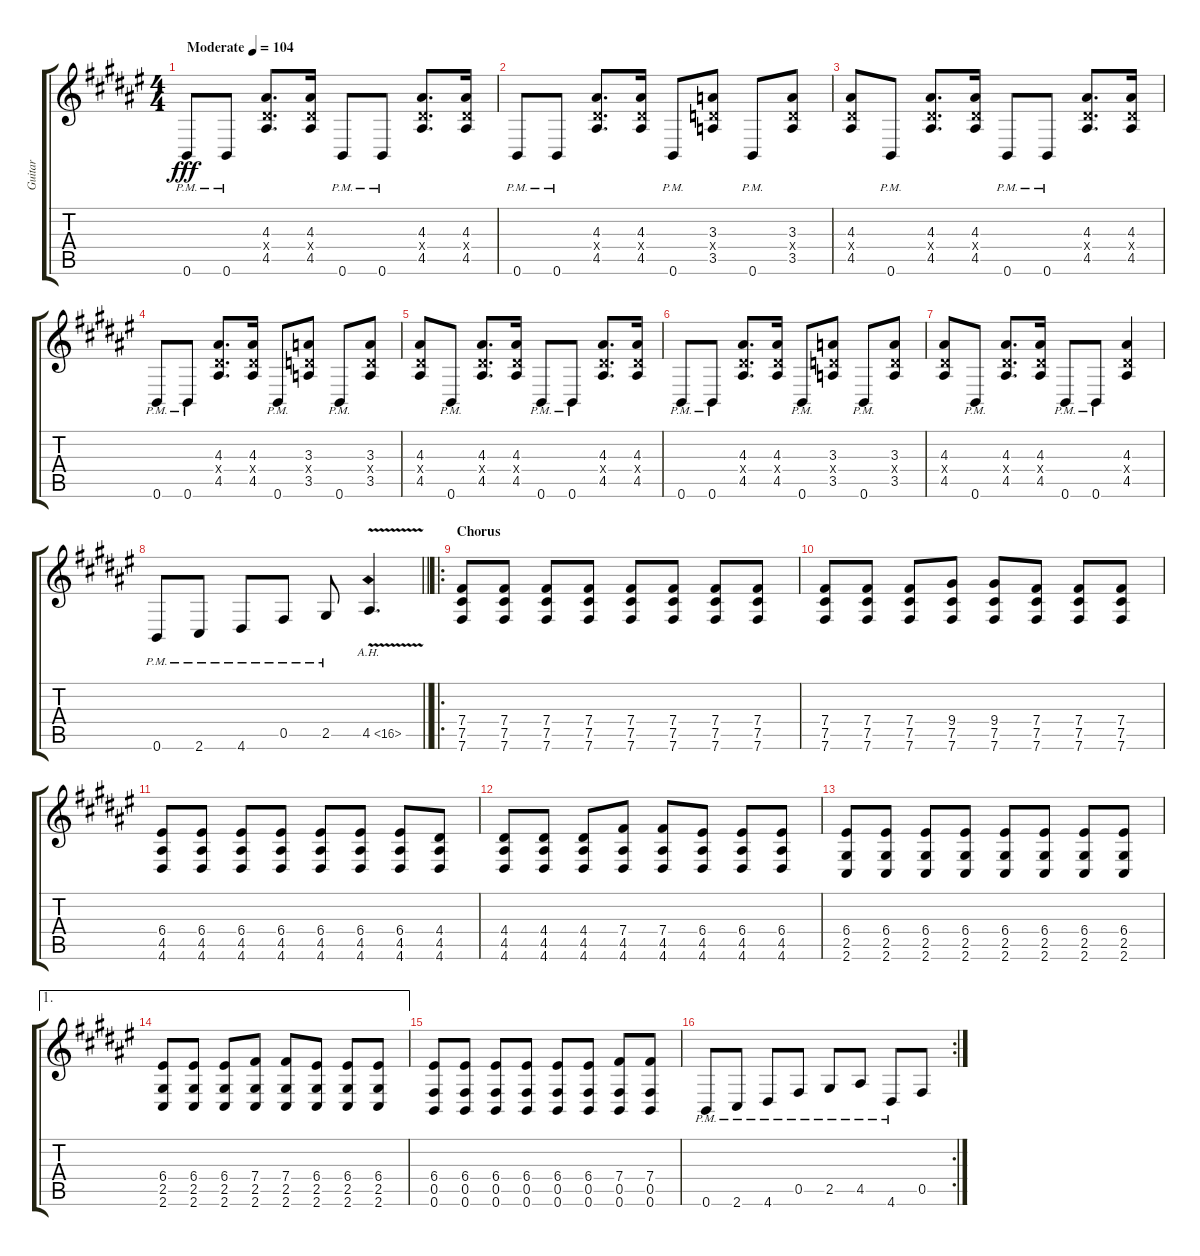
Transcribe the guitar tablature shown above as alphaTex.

\track ("Guitar" "Guitar") {instrument distortionguitar}
\staff {score tabs}
\tuning (Eb4 B3 Gb3 B2 Gb2 B1) {hide}
\ts (4 4)
\tempo (104 "Moderate")
\clef g2
\ks f#
0.6{pm}.8{dy fff instrument distortionguitar} 0.6{pm}.8 (4.3 4.4{x} 4.5).8{d} (4.3 4.4{x} 4.5).16 0.6{pm}.8 0.6{pm}.8 (4.3 4.4{x} 4.5).8{d} (4.3 4.4{x} 4.5).16 |
0.6{pm}.8 0.6{pm}.8 (4.3 4.4{x} 4.5).8{d} (4.3 4.4{x} 4.5).16 0.6{pm}.8 (3.3 3.4{x} 3.5).8 0.6{pm}.8 (3.3 3.4{x} 3.5).8 |
(4.3 4.4{x} 4.5).8 0.6{pm}.8 (4.3 4.4{x} 4.5).8{d} (4.3 4.4{x} 4.5).16 0.6{pm}.8 0.6{pm}.8 (4.3 4.4{x} 4.5).8{d} (4.3 4.4{x} 4.5).16 |
0.6{pm}.8 0.6{pm}.8 (4.3 4.4{x} 4.5).8{d} (4.3 4.4{x} 4.5).16 0.6{pm}.8 (3.3 3.4{x} 3.5).8 0.6{pm}.8 (3.3 3.4{x} 3.5).8 |
(4.3 4.4{x} 4.5).8 0.6{pm}.8 (4.3 4.4{x} 4.5).8{d} (4.3 4.4{x} 4.5).16 0.6{pm}.8 0.6{pm}.8 (4.3 4.4{x} 4.5).8{d} (4.3 4.4{x} 4.5).16 |
0.6{pm}.8 0.6{pm}.8 (4.3 4.4{x} 4.5).8{d} (4.3 4.4{x} 4.5).16 0.6{pm}.8 (3.3 3.4{x} 3.5).8 0.6{pm}.8 (3.3 3.4{x} 3.5).8 |
(4.3 4.4{x} 4.5).8 0.6{pm}.8 (4.3 4.4{x} 4.5).8{d} (4.3 4.4{x} 4.5).16 0.6{pm}.8 0.6{pm}.8 (4.3 4.4{x} 4.5).4 |
\barLineRight lightlight
0.6{pm}.8 2.6{pm}.8 4.6{pm}.8 0.5{pm}.8 2.5{pm}.8 4.5{ah 12 v}.4{d} |
\ro
\section ("" "Chorus")
(7.4 7.5 7.6).8 (7.4 7.5 7.6).8 (7.4 7.5 7.6).8 (7.4 7.5 7.6).8 (7.4 7.5 7.6).8 (7.4 7.5 7.6).8 (7.4 7.5 7.6).8 (7.4 7.5 7.6).8 |
(7.4 7.5 7.6).8 (7.4 7.5 7.6).8 (7.4 7.5 7.6).8 (9.4 7.5 7.6).8 (9.4 7.5 7.6).8 (7.4 7.5 7.6).8 (7.4 7.5 7.6).8 (7.4 7.5 7.6).8 |
(6.4 4.5 4.6).8 (6.4 4.5 4.6).8 (6.4 4.5 4.6).8 (6.4 4.5 4.6).8 (6.4 4.5 4.6).8 (6.4 4.5 4.6).8 (6.4 4.5 4.6).8 (4.4 4.5 4.6).8 |
(4.4 4.5 4.6).8 (4.4 4.5 4.6).8 (4.4 4.5 4.6).8 (7.4 4.5 4.6).8 (7.4 4.5 4.6).8 (6.4 4.5 4.6).8 (6.4 4.5 4.6).8 (6.4 4.5 4.6).8 |
(6.4 2.5 2.6).8 (6.4 2.5 2.6).8 (6.4 2.5 2.6).8 (6.4 2.5 2.6).8 (6.4 2.5 2.6).8 (6.4 2.5 2.6).8 (6.4 2.5 2.6).8 (6.4 2.5 2.6).8 |
\ae 1
(6.4 2.5 2.6).8 (6.4 2.5 2.6).8 (6.4 2.5 2.6).8 (7.4 2.5 2.6).8 (7.4 2.5 2.6).8 (6.4 2.5 2.6).8 (6.4 2.5 2.6).8 (6.4 2.5 2.6).8 |
(6.4 0.5 0.6).8 (6.4 0.5 0.6).8 (6.4 0.5 0.6).8 (6.4 0.5 0.6).8 (6.4 0.5 0.6).8 (6.4 0.5 0.6).8 (7.4 0.5 0.6).8 (7.4 0.5 0.6).8 |
\rc 2
0.6{pm}.8 2.6{pm}.8 4.6{pm}.8 0.5{pm}.8 2.5{pm}.8 4.5{pm}.8 4.6{pm}.8 0.5.8
